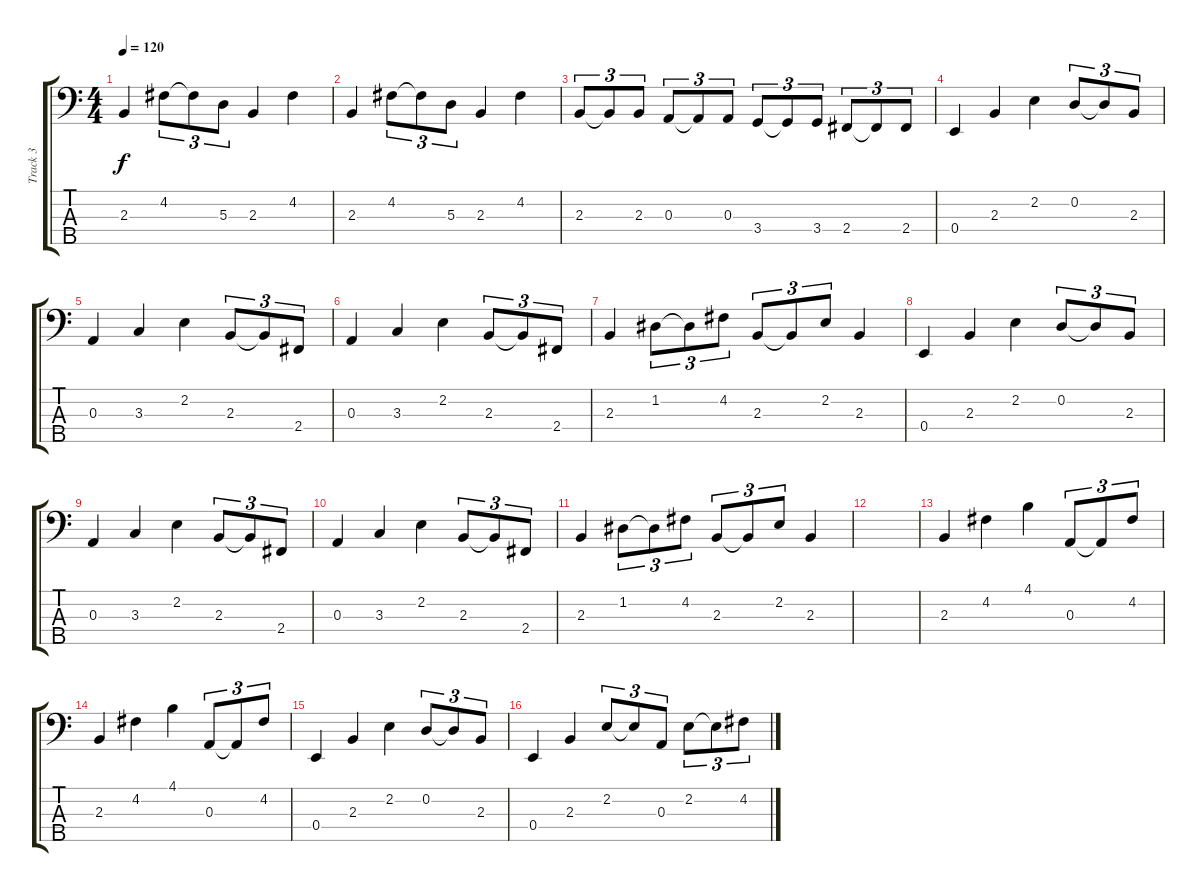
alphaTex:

\track ("Track 3" "Track 3") {instrument electricbassfinger}
\staff {score tabs}
\tuning (G2 D2 A1 E1 B0) {hide}
\ts (4 4)
\tempo 120
\clef f4
\ks c
2.3.4{dy f} 4.2.8{tu (3 2)} 4.2{t}.8{tu (3 2)} 5.3.8{tu (3 2)} 2.3.4 4.2.4 |
2.3.4 4.2.8{tu (3 2)} 4.2{t}.8{tu (3 2)} 5.3.8{tu (3 2)} 2.3.4 4.2.4 |
2.3.8{tu (3 2)} 2.3{t}.8{tu (3 2)} 2.3.8{tu (3 2)} 0.3.8{tu (3 2)} 0.3{t}.8{tu (3 2)} 0.3.8{tu (3 2)} 3.4.8{tu (3 2)} 3.4{t}.8{tu (3 2)} 3.4.8{tu (3 2)} 2.4.8{tu (3 2)} 2.4{t}.8{tu (3 2)} 2.4.8{tu (3 2)} |
0.4.4 2.3.4 2.2.4 0.2.8{tu (3 2)} 0.2{t}.8{tu (3 2)} 2.3.8{tu (3 2)} |
0.3.4 3.3.4 2.2.4 2.3.8{tu (3 2)} 2.3{t}.8{tu (3 2)} 2.4.8{tu (3 2)} |
0.3.4 3.3.4 2.2.4 2.3.8{tu (3 2)} 2.3{t}.8{tu (3 2)} 2.4.8{tu (3 2)} |
2.3.4 1.2.8{tu (3 2)} 1.2{t}.8{tu (3 2)} 4.2.8{tu (3 2)} 2.3.8{tu (3 2)} 2.3{t}.8{tu (3 2)} 2.2.8{tu (3 2)} 2.3.4 |
0.4.4 2.3.4 2.2.4 0.2.8{tu (3 2)} 0.2{t}.8{tu (3 2)} 2.3.8{tu (3 2)} |
0.3.4 3.3.4 2.2.4 2.3.8{tu (3 2)} 2.3{t}.8{tu (3 2)} 2.4.8{tu (3 2)} |
0.3.4 3.3.4 2.2.4 2.3.8{tu (3 2)} 2.3{t}.8{tu (3 2)} 2.4.8{tu (3 2)} |
2.3.4 1.2.8{tu (3 2)} 1.2{t}.8{tu (3 2)} 4.2.8{tu (3 2)} 2.3.8{tu (3 2)} 2.3{t}.8{tu (3 2)} 2.2.8{tu (3 2)} 2.3.4 |
|
2.3.4 4.2.4 4.1.4 0.3.8{tu (3 2)} 0.3{t}.8{tu (3 2)} 4.2.8{tu (3 2)} |
2.3.4 4.2.4 4.1.4 0.3.8{tu (3 2)} 0.3{t}.8{tu (3 2)} 4.2.8{tu (3 2)} |
0.4.4 2.3.4 2.2.4 0.2.8{tu (3 2)} 0.2{t}.8{tu (3 2)} 2.3.8{tu (3 2)} |
0.4.4 2.3.4 2.2.8{tu (3 2)} 2.2{t}.8{tu (3 2)} 0.3.8{tu (3 2)} 2.2.8{tu (3 2)} 2.2{t}.8{tu (3 2)} 4.2.8{tu (3 2)}
